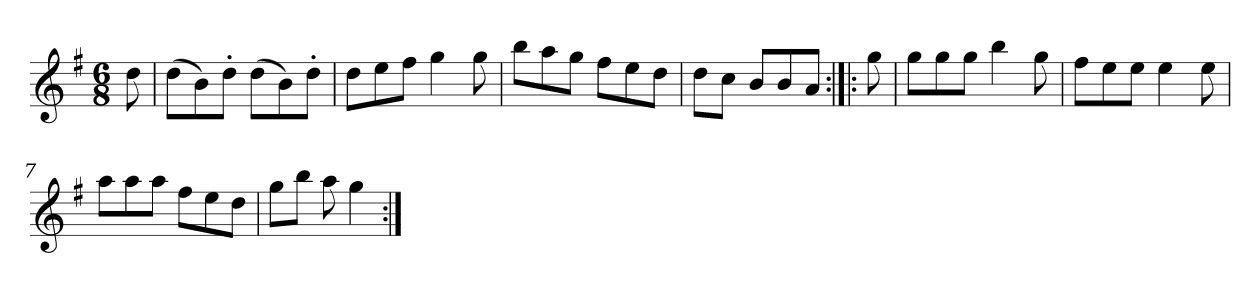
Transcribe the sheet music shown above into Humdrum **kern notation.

**kern
*part1
*staff1
*clefG2
*k[f#]
*G:
*M6/8
*MM120
=
8dd
=1
(8dd\L
8b\)
8dd'\J
(8dd\L
8b\)
8dd'\J
=2
8dd\L
8ee\
8ff#\J
4gg
8gg
=3
8bb\L
8aa\
8gg\J
8ff#\L
8ee\
8dd\J
=4
8dd\L
8cc\J
8b/L
8b/
8a/J
=:|!|:
8gg
=5
8gg\L
8gg\
8gg\J
4bb
8gg
=6
8ff#\L
8ee\
8ee\J
4ee
8ee
=7
8aa\L
8aa\
8aa\J
8ff#\L
8ee\
8dd\J
=8
8gg\L
8bb\J
8aa
4gg
=:|!
*-
